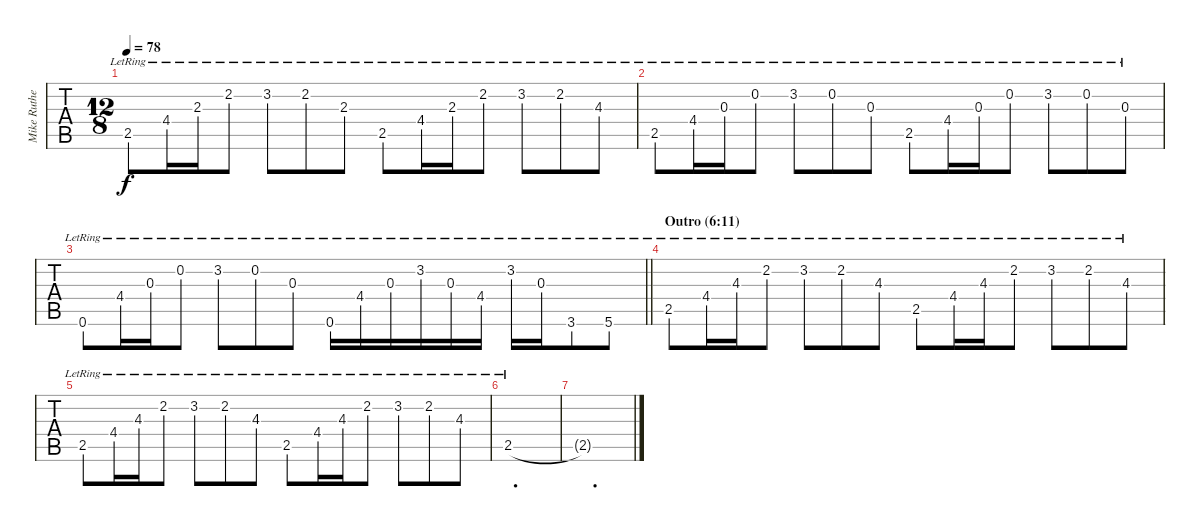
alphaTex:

\track ("Mike Rutherford (12-string guitar 2)" "Mike Ruthe") {instrument acousticguitarsteel}
\staff {tabs}
\tuning (E4 B3 G3 D3 A2 E2) {hide}
\ts (12 8)
\tempo 78
\clef g2
\ks c
2.5{lr}.8{dy f} 4.4{lr}.16 2.3{lr}.16 2.2{lr}.8 3.2{lr}.8 2.2{lr}.8 2.3{lr}.8 2.5{lr}.8 4.4{lr}.16 2.3{lr}.16 2.2{lr}.8 3.2{lr}.8 2.2{lr}.8 4.3{lr}.8 |
2.5{lr}.8 4.4{lr}.16 0.3{lr}.16 0.2{lr}.8 3.2{lr}.8 0.2{lr}.8 0.3{lr}.8 2.5{lr}.8 4.4{lr}.16 0.3{lr}.16 0.2{lr}.8 3.2{lr}.8 0.2{lr}.8 0.3{lr}.8 |
\barLineRight lightlight
0.6{lr}.8 4.4{lr}.16 0.3{lr}.16 0.2{lr}.8 3.2{lr}.8 0.2{lr}.8 0.3{lr}.8 0.6{lr}.16 4.4{lr}.16 0.3{lr}.16 3.2{lr}.16 0.3{lr}.16 4.4{lr}.16 3.2{lr}.16 0.3{lr}.16 3.6{lr}.8 5.6{lr}.8 |
\section ("" "Outro (6:11)")
2.5{lr}.8 4.4{lr}.16 4.3{lr}.16 2.2{lr}.8 3.2{lr}.8 2.2{lr}.8 4.3{lr}.8 2.5{lr}.8 4.4{lr}.16 4.3{lr}.16 2.2{lr}.8 3.2{lr}.8 2.2{lr}.8 4.3{lr}.8 |
2.5{lr}.8 4.4{lr}.16 4.3{lr}.16 2.2{lr}.8 3.2{lr}.8 2.2{lr}.8 4.3{lr}.8 2.5{lr}.8 4.4{lr}.16 4.3{lr}.16 2.2{lr}.8 3.2{lr}.8 2.2{lr}.8 4.3{lr}.8 |
2.5{lr}.1{d} |
2.5{t}.1{d volume 0}
